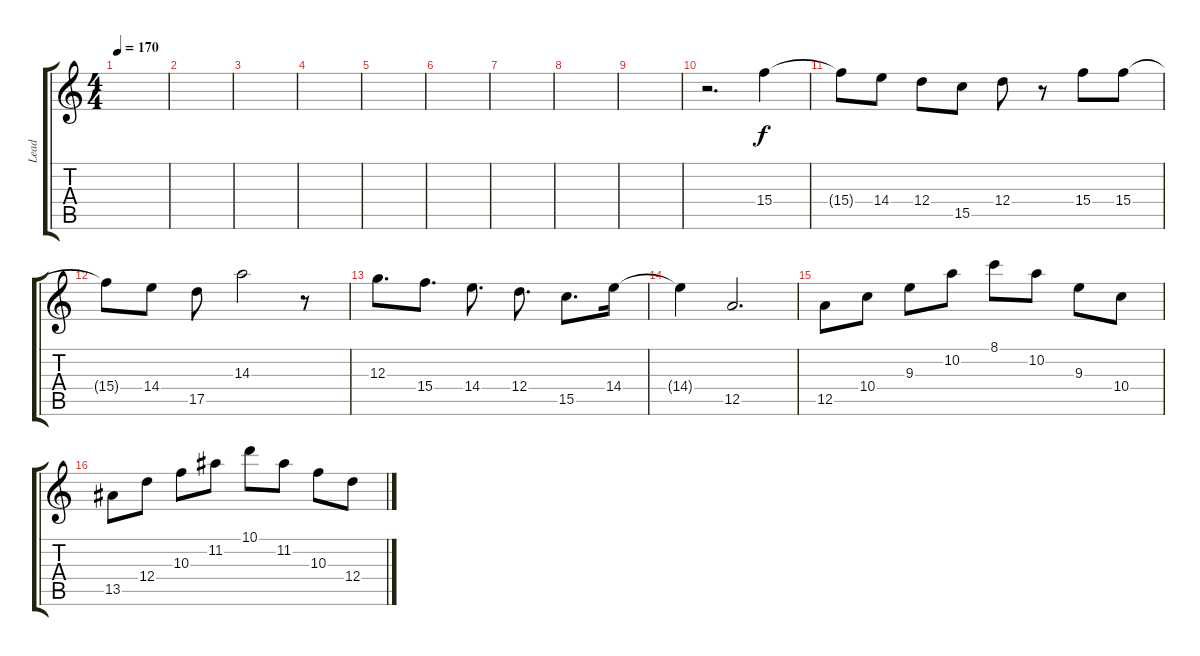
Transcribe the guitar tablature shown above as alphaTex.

\track ("Lead" "Lead") {instrument overdrivenguitar}
\staff {score tabs}
\tuning (E4 B3 G3 D3 A2 E2) {hide}
\ts (4 4)
\tempo 170
\clef g2
\ks c
|
|
|
|
|
|
|
|
|
r.2{d} 15.4.4 |
15.4{t}.8 14.4.8 12.4.8 15.5.8 12.4.8 r.8 15.4.8 15.4.8 |
15.4{t}.8 14.4.8 17.5.8 14.3.2 r.8 |
12.3.8{d} 15.4.8{d} 14.4.8{d} 12.4.8{d} 15.5.8{d} 14.4.16 |
14.4{t}.4 12.5.2{d} |
12.5.8 10.4.8 9.3.8 10.2.8 8.1.8 10.2.8 9.3.8 10.4.8 |
13.5.8 12.4.8 10.3.8 11.2.8 10.1.8 11.2.8 10.3.8 12.4.8
